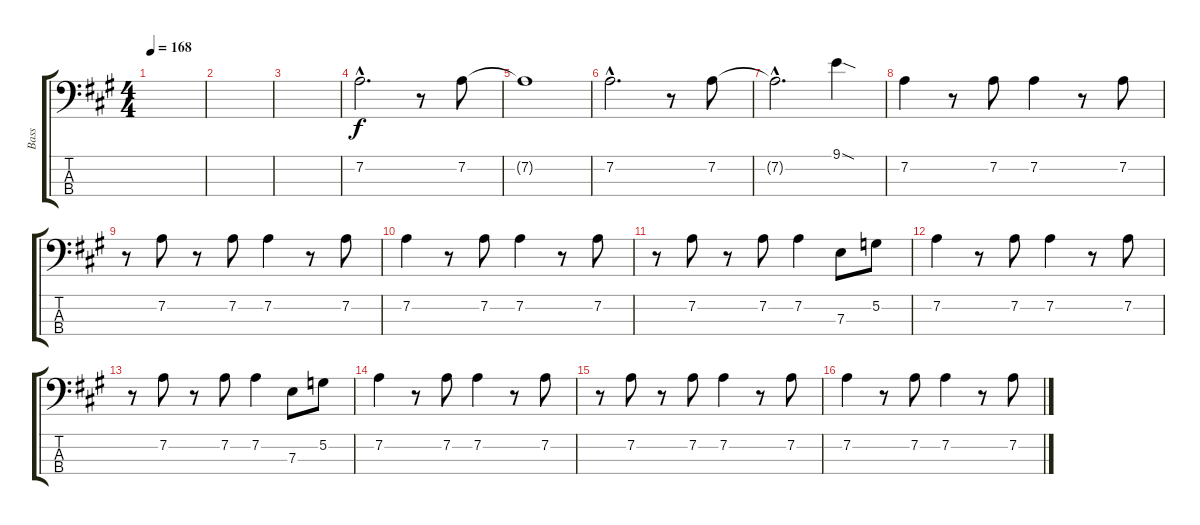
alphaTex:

\track ("Bass" "Bass") {instrument electricbassfinger}
\staff {score tabs}
\tuning (G2 D2 A1 E1) {hide}
\ts (4 4)
\tempo 168
\clef f4
\ks a
|
|
|
7.2{hac}.2{d} r.8 7.2.8 |
7.2{t}.1 |
7.2{hac}.2{d} r.8 7.2.8 |
7.2{hac t}.2{d} 9.1{sod}.4 |
7.2.4 r.8 7.2.8 7.2.4 r.8 7.2.8 |
r.8 7.2.8 r.8 7.2.8 7.2.4 r.8 7.2.8 |
7.2.4 r.8 7.2.8 7.2.4 r.8 7.2.8 |
r.8 7.2.8 r.8 7.2.8 7.2.4 7.3.8 5.2.8 |
7.2.4 r.8 7.2.8 7.2.4 r.8 7.2.8 |
r.8 7.2.8 r.8 7.2.8 7.2.4 7.3.8 5.2.8 |
7.2.4 r.8 7.2.8 7.2.4 r.8 7.2.8 |
r.8 7.2.8 r.8 7.2.8 7.2.4 r.8 7.2.8 |
7.2.4 r.8 7.2.8 7.2.4 r.8 7.2.8
